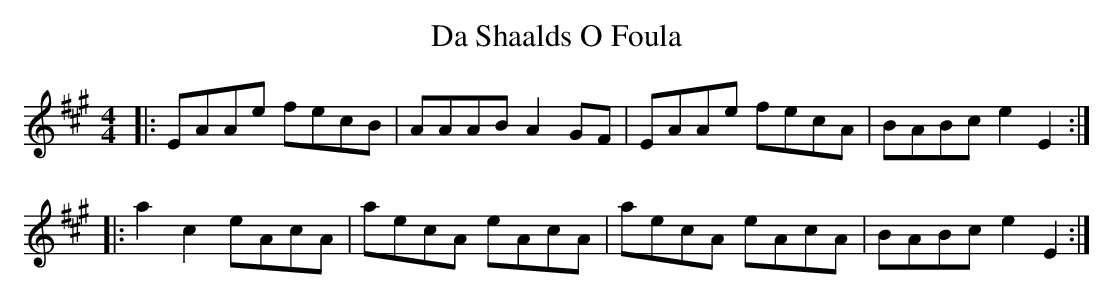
X:1
T: Da Shaalds O Foula
M: 4/4
L: 1/8
K: Amaj
|:EAAe fecB|AAAB A2GF|EAAe fecA|BABc e2E2:|
|:a2c2 eAcA|aecA eAcA|aecA eAcA|BABc e2E2:|
